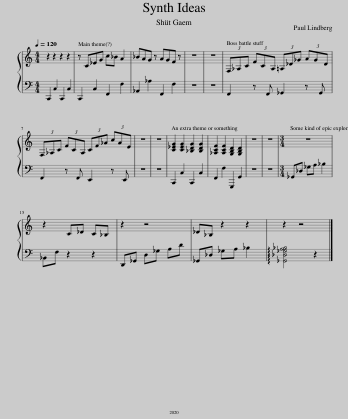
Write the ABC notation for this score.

X:1
%%score { 1 | 2 }
L:1/8
Q:1/4=120
M:4/4
I:linebreak $
K:C
V:1 treble
V:2 bass
V:1
 z2 z2 z2 z2 | z C_EG c_B A2 | _BAG z AGF z | z8 | z8 | %5
 (3F,_A,C (3FCA, (3=A,_D_G (3AGD |$ (3F,_A,C (3FCA, (3CF_A (3cAE | z8 | z8 | [C_EG]2 [CEG]2 [_B,DG]2 [B,DG]2 | %10
 [_A,CF]2 [A,CF]2 [G,B,D]2 [G,B,D]2 | z8 | z8 |[M:3/4] z6 |$ z2 C_D C_B, | %15
 z2 z4 | _D_B, z2 z2 | z2 z4 |] %18
V:2
 C,,2 C,2 C,,2 C,2 | C,,2 C,2 F,,2 F,2 | _A,,2 _A,2 F,,2 F,2 | z8 | z8 | %5
 F,,2 z F,, _G,,2 z G,, |$ F,,2 z F,, E,,2 z E,, | z8 | z8 | C,,2 C,2 C,,2 C,2 | %10
 F,,2 F,2 G,,,2 G,,2 | z8 | z8 |[M:3/4] _G,,_D, _G,A, _B,2 |$ _B,,F, z2 z2 | %15
 D,,_G,, D,_G, A,D | _G,,_D, _G,A, _B,2 | !arpeggio![_G,,_D,_G,A,_B,]4 z2 |] %18
